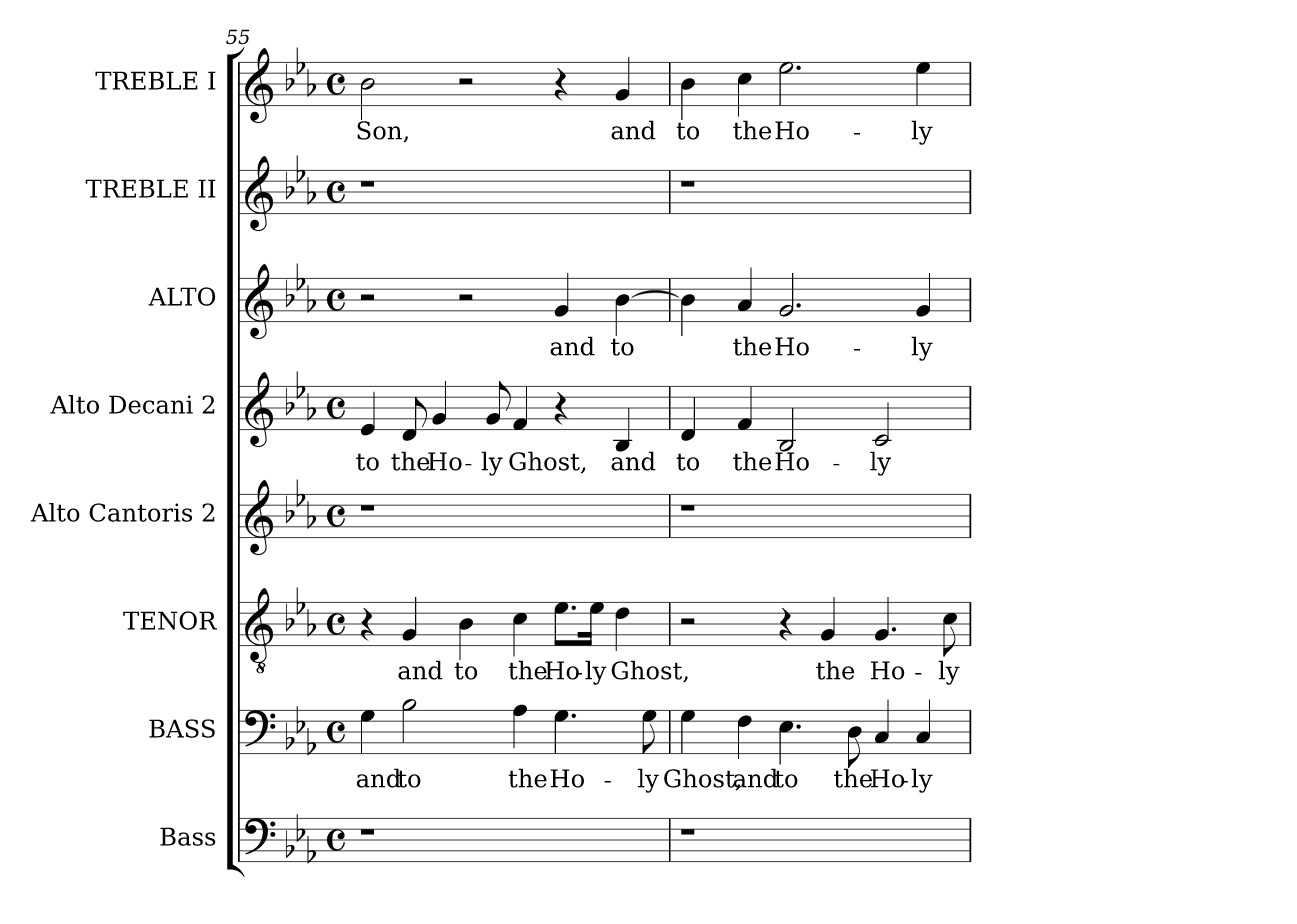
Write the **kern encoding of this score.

**kern	**kern	**text	**kern	**text	**kern	**kern	**text	**kern	**text	**kern	**kern	**text
*part8	*part7	*part7	*part6	*part6	*part5	*part4	*part4	*part3	*part3	*part2	*part1	*part1
*staff8	*staff7	*staff7	*staff6	*staff6	*staff5	*staff4	*staff4	*staff3	*staff3	*staff2	*staff1	*staff1
*I"Bass	*I"BASS	*	*I"TENOR	*	*I"Alto Cantoris 2	*I"Alto Decani 2	*	*I"ALTO	*	*I"TREBLE II	*I"TREBLE I	*
*I'B.	*I'B.	*	*I'T.	*	*I'A.Can.2	*I'A.Dec.2	*	*	*	*	*	*
!!LO:PB:g=z
*clefF4	*clefF4	*	*clefGv2	*	*clefG2	*clefG2	*	*clefG2	*	*clefG2	*clefG2	*
*	*	*	*ITrd7c12	*	*	*	*	*	*	*	*	*
*k[b-e-a-]	*k[b-e-a-]	*	*k[b-e-a-]	*	*k[b-e-a-]	*k[b-e-a-]	*	*k[b-e-a-]	*	*k[b-e-a-]	*k[b-e-a-]	*
*E-:	*E-:	*	*E-:	*	*E-:	*E-:	*	*E-:	*	*E-:	*E-:	*
*M4/4	*M4/4	*	*M4/4	*	*M4/4	*M4/4	*	*M4/4	*	*M4/4	*M4/4	*
*met(c)	*met(c)	*	*met(c)	*	*met(c)	*met(c)	*	*met(c)	*	*met(c)	*met(c)	*
=55	=55	=55	=55	=55	=55	=55	=55	=55	=55	=55	=55	=55
!LO:N:vis=1	!	!	!	!	!	!	!	!	!	!	!	!
!	!	!LO:LY:b:color=#000000	!	!	!LO:N:vis=1	!	!	!	!	!	!	!
!	!	!	!	!	!	!	!LO:LY:b:color=#000000	!	!	!LO:N:vis=1	!	!
!	!	!	!	!	!	!	!	!	!	!	!	!LO:LY:b:color=#000000
1r	4Gi\	and	4r	.	1r	4e-i/	to	2r	.	1r	2b-i\	Son,
!	!	!LO:LY:b:color=#000000	!	!	!	!	!	!	!	!	!	!
!	!	!	!	!LO:LY:b:color=#000000	!	!	!	!	!	!	!	!
!	!	!	!	!	!	!	!LO:LY:b:color=#000000	!	!	!	!	!
.	2B-i\	to	4GGi/	and	.	8di/	the	.	.	.	.	.
!	!	!	!	!	!	!	!LO:LY:b:color=#000000	!	!	!	!	!
.	.	.	.	.	.	4gi/	Ho-	.	.	.	.	.
!	!	!	!	!LO:LY:b:color=#000000	!	!	!	!	!	!	!	!
.	.	.	4BB-i\	to	.	.	.	2r	.	.	2r	.
!	!	!	!	!	!	!	!LO:LY:b:color=#000000	!	!	!	!	!
.	.	.	.	.	.	8gi/	-ly	.	.	.	.	.
!	!	!LO:LY:b:color=#000000	!	!	!	!	!	!	!	!	!	!
!	!	!	!	!LO:LY:b:color=#000000	!	!	!	!	!	!	!	!
!	!	!	!	!	!	!	!LO:LY:b:color=#000000	!	!	!	!	!
.	4A-i\	the	4Ci\	the	.	4fi/	Ghost,	.	.	.	.	.
!	!	!LO:LY:b:color=#000000	!	!	!	!	!	!	!	!	!	!
!	!	!	!	!LO:LY:b:color=#000000	!	!	!	!	!	!	!	!
!	!	!	!	!	!	!	!	!	!LO:LY:b:color=#000000	!	!	!
2ryy	4.Gi\	Ho-	8.E-i\L	Ho-	2ryy	4r	.	4gi/	and	2ryy	4r	.
!	!	!	!	!LO:LY:b:color=#000000	!	!	!	!	!	!	!	!
.	.	.	16E-i\Jk	-ly	.	.	.	.	.	.	.	.
!	!	!	!	!LO:LY:b:color=#000000	!	!	!	!	!	!	!	!
!	!	!	!	!	!	!	!LO:LY:b:color=#000000	!	!	!	!	!
!	!	!	!	!	!	!	!	!	!LO:LY:b:color=#000000	!	!	!
!	!	!	!	!	!	!	!	!	!	!	!	!LO:LY:b:color=#000000
.	.	.	4Di\	Ghost,	.	4B-i/	and	[4b-i\	to	.	4gi/	and
!	!	!LO:LY:b:color=#000000	!	!	!	!	!	!	!	!	!	!
.	8Gi\	-ly	.	.	.	.	.	.	.	.	.	.
=56	=56	=56	=56	=56	=56	=56	=56	=56	=56	=56	=56	=56
!LO:N:vis=1	!	!	!	!	!	!	!	!	!	!	!	!
!	!	!LO:LY:b:color=#000000	!	!	!LO:N:vis=1	!	!	!	!	!	!	!
!	!	!	!	!	!	!	!LO:LY:b:color=#000000	!	!	!LO:N:vis=1	!	!
!	!	!	!	!	!	!	!	!	!	!	!	!LO:LY:b:color=#000000
1r	4Gi\	Ghost,	2r	.	1r	4di/	to	4b-i\]	.	1r	4b-i\	to
!	!	!LO:LY:b:color=#000000	!	!	!	!	!	!	!	!	!	!
!	!	!	!	!	!	!	!LO:LY:b:color=#000000	!	!	!	!	!
!	!	!	!	!	!	!	!	!	!LO:LY:b:color=#000000	!	!	!
!	!	!	!	!	!	!	!	!	!	!	!	!LO:LY:b:color=#000000
.	4Fi\	and	.	.	.	4fi/	the	4a-i/	the	.	4cci\	the
!	!	!LO:LY:b:color=#000000	!	!	!	!	!	!	!	!	!	!
!	!	!	!	!	!	!	!LO:LY:b:color=#000000	!	!	!	!	!
!	!	!	!	!	!	!	!	!	!LO:LY:b:color=#000000	!	!	!
!	!	!	!	!	!	!	!	!	!	!	!	!LO:LY:b:color=#000000
.	4.E-i\	to	4r	.	.	2B-i/	Ho-	2.gi/	Ho-	.	2.ee-i\	Ho-
!	!	!	!	!LO:LY:b:color=#000000	!	!	!	!	!	!	!	!
.	.	.	4GGi/	the	.	.	.	.	.	.	.	.
!	!	!LO:LY:b:color=#000000	!	!	!	!	!	!	!	!	!	!
.	8Di\	the	.	.	.	.	.	.	.	.	.	.
!	!	!LO:LY:b:color=#000000	!	!	!	!	!	!	!	!	!	!
!	!	!	!	!LO:LY:b:color=#000000	!	!	!	!	!	!	!	!
!	!	!	!	!	!	!	!LO:LY:b:color=#000000	!	!	!	!	!
2ryy	4Ci/	Ho-	4.GGi/	Ho-	2ryy	2ci/	-ly	.	.	2ryy	.	.
!	!	!LO:LY:b:color=#000000	!	!	!	!	!	!	!	!	!	!
!	!	!	!	!	!	!	!	!	!LO:LY:b:color=#000000	!	!	!
!	!	!	!	!	!	!	!	!	!	!	!	!LO:LY:b:color=#000000
.	4Ci/	-ly	.	.	.	.	.	4gi/	-ly	.	4ee-i\	-ly
!	!	!	!	!LO:LY:b:color=#000000	!	!	!	!	!	!	!	!
.	.	.	8Ci\	-ly	.	.	.	.	.	.	.	.
=	=	=	=	=	=	=	=	=	=	=	=	=
*-	*-	*-	*-	*-	*-	*-	*-	*-	*-	*-	*-	*-
